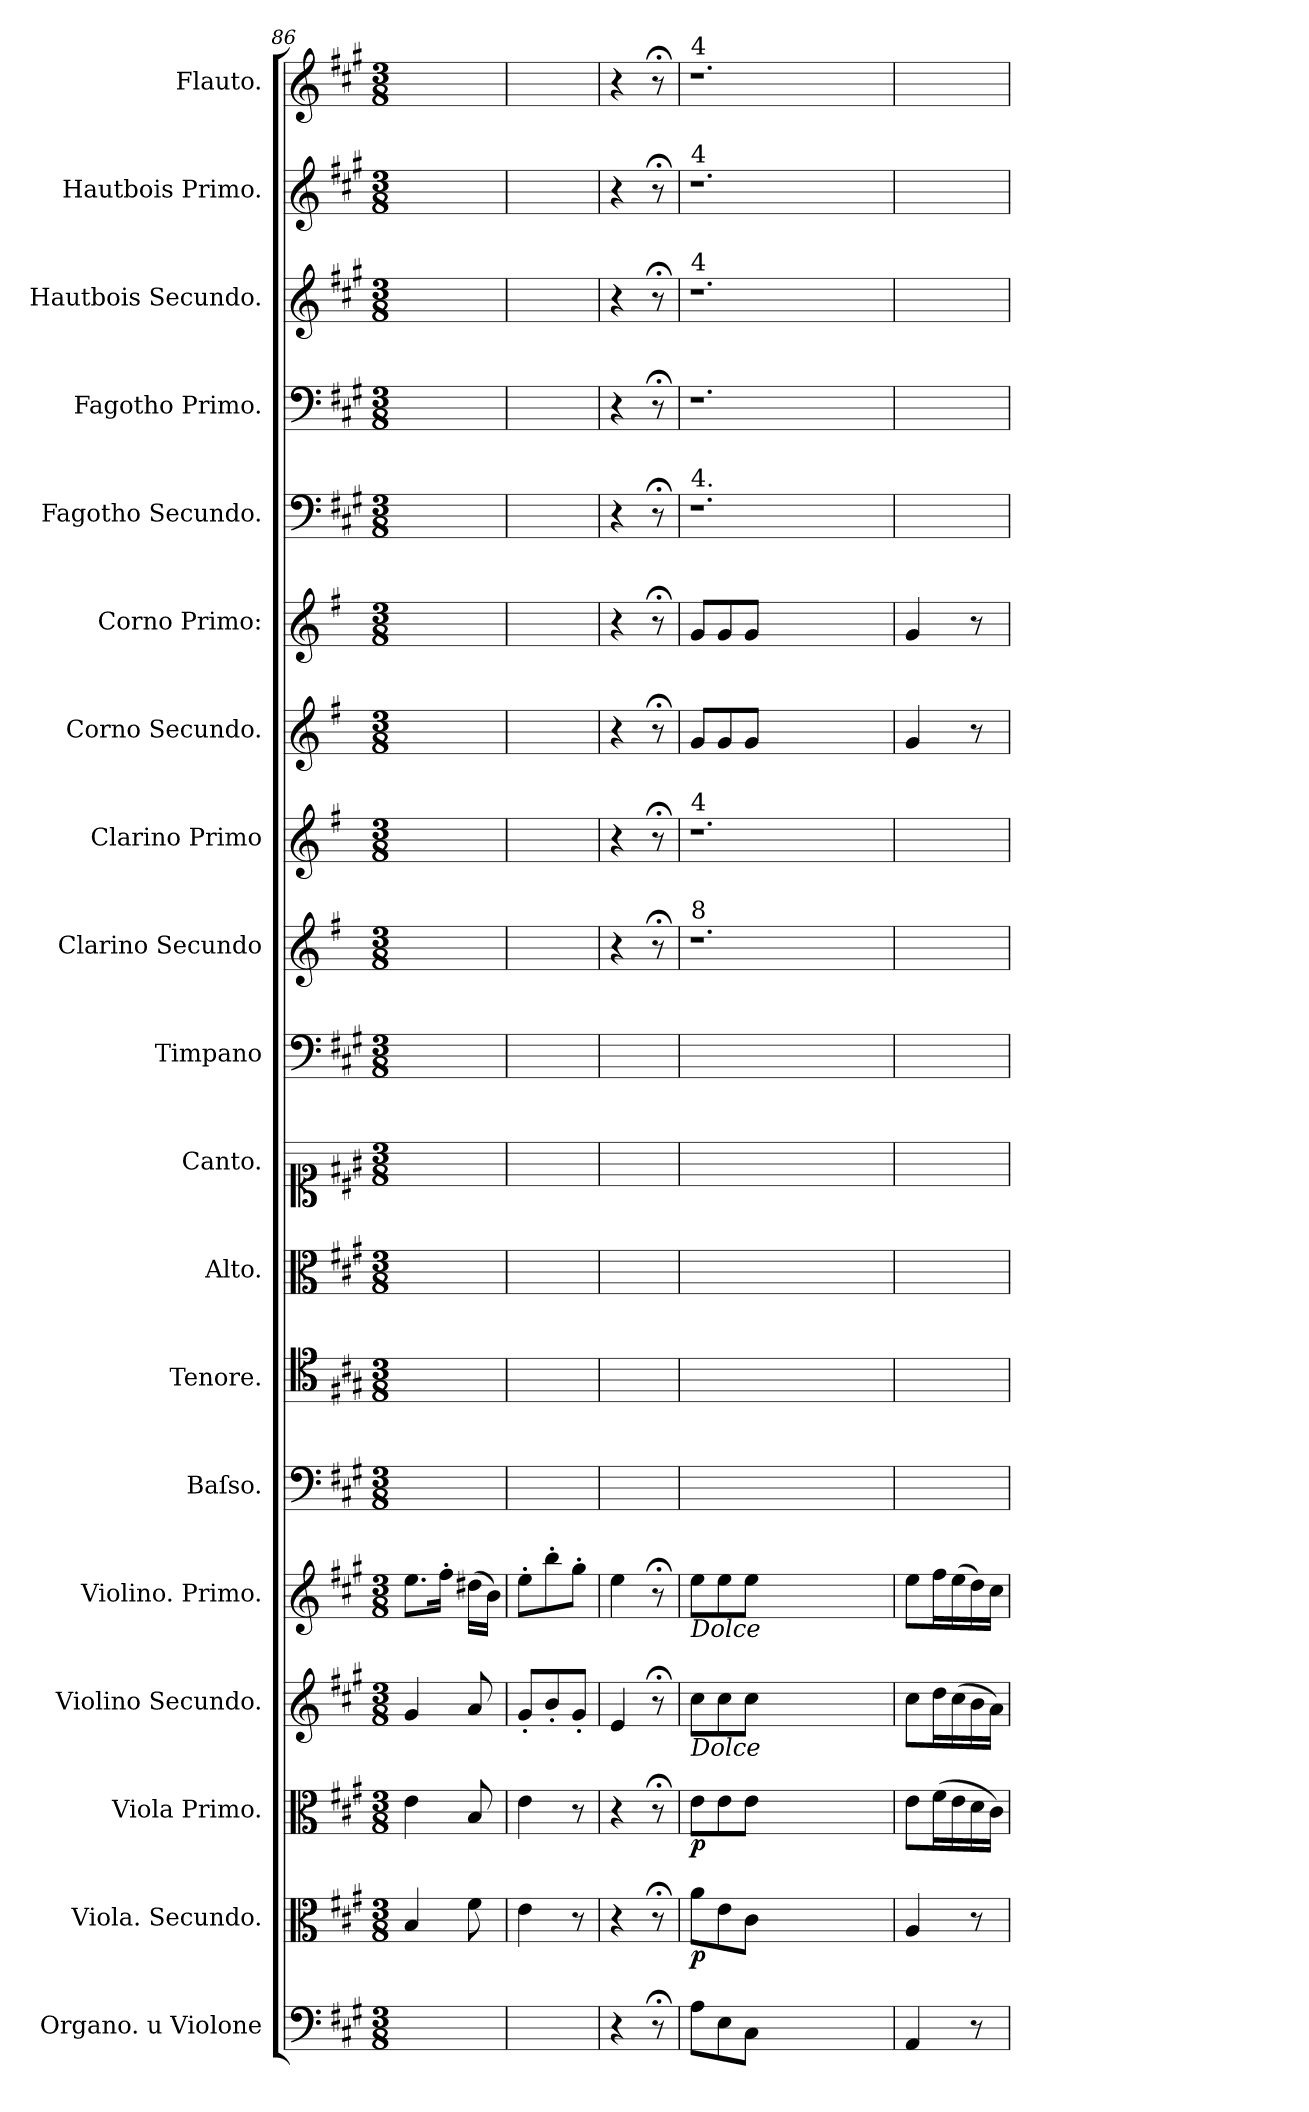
**kern	**dynam	**kern	**dynam	**kern	**dynam	**kern	**kern	**kern	**kern	**kern	**kern	**kern	**kern	**kern	**kern	**dynam	**kern	**dynam	**kern	**kern	**kern	**kern	**kern
*part19	*part19	*part18	*part18	*part17	*part17	*part16	*part15	*part14	*part13	*part12	*part11	*part10	*part9	*part8	*part7	*part7	*part6	*part6	*part5	*part4	*part3	*part2	*part1
*staff19	*staff19	*staff18	*staff18	*staff17	*staff17	*staff16	*staff15	*staff14	*staff13	*staff12	*staff11	*staff10	*staff9	*staff8	*staff7	*staff7	*staff6	*staff6	*staff5	*staff4	*staff3	*staff2	*staff1
*I"Organo. u Violone	*	*I"Viola. Secundo.	*	*I"Viola Primo.	*	*I"Violino Secundo.	*I"Violino. Primo.	*I"Baſso.	*I"Tenore.	*I"Alto.	*I"Canto.	*I"Timpano	*I"Clarino Secundo	*I"Clarino Primo	*I"Corno Secundo.	*	*I"Corno Primo:	*	*I"Fagotho Secundo.	*I"Fagotho Primo.	*I"Hautbois Secundo.	*I"Hautbois Primo.	*I"Flauto.
*	*	*I'vla 2	*	*I'vla 1	*	*I'vl 2	*I'vl 1	*I'B	*I'T	*I'A	*	*I'timp	*I'clno 2	*I'clno 1	*I'cor 2	*	*I'cor 1	*	*I'fag 2	*I'fag 1	*	*	*I'fl
*clefF4	*	*clefC3	*	*clefC3	*	*clefG2	*clefG2	*clefF4	*clefC4	*clefC3	*clefC1	*clefF4	*clefG2	*clefG2	*clefG2	*	*clefG2	*	*clefF4	*clefF4	*clefG2	*clefG2	*clefG2
*	*	*	*	*	*	*	*	*	*	*	*	*	*ITrd-1c-2	*ITrd-1c-2	*ITrd6c10	*	*ITrd6c10	*	*	*	*	*	*
*k[f#c#g#]	*	*k[f#c#g#]	*	*k[f#c#g#]	*	*k[f#c#g#]	*k[f#c#g#]	*k[f#c#g#]	*k[f#c#g#]	*k[f#c#g#]	*k[f#c#g#]	*k[f#c#g#]	*k[f#c#g#]	*k[f#c#g#]	*k[f#c#g#]	*	*k[f#c#g#]	*	*k[f#c#g#]	*k[f#c#g#]	*k[f#c#g#]	*k[f#c#g#]	*k[f#c#g#]
*M3/8	*	*M3/8	*	*M3/8	*	*M3/8	*M3/8	*M3/8	*M3/8	*M3/8	*M3/8	*M3/8	*M3/8	*M3/8	*M3/8	*	*M3/8	*	*M3/8	*M3/8	*M3/8	*M3/8	*M3/8
=86	=86	=86	=86	=86	=86	=86	=86	=86	=86	=86	=86	=86	=86	=86	=86	=86	=86	=86	=86	=86	=86	=86	=86
4.ryy	.	4B/	.	4e\	.	4g#/	8.ee\L	4.ryy	4.ryy	4.ryy	4.ryy	4.ryy	4.ryy	4.ryy	4.ryy	.	4.ryy	.	4.ryy	4.ryy	4.ryy	4.ryy	4.ryy
.	.	.	.	.	.	.	16ff#'\Jk	.	.	.	.	.	.	.	.	.	.	.	.	.	.	.	.
.	.	8f#\	.	8B/	.	8a/	(16dd#X\LL	.	.	.	.	.	.	.	.	.	.	.	.	.	.	.	.
.	.	.	.	.	.	.	16b\JJ)	.	.	.	.	.	.	.	.	.	.	.	.	.	.	.	.
=87	=87	=87	=87	=87	=87	=87	=87	=87	=87	=87	=87	=87	=87	=87	=87	=87	=87	=87	=87	=87	=87	=87	=87
4.ryy	.	4e\	.	4e\	.	8g#'/L	8ee'\L	4.ryy	4.ryy	4.ryy	4.ryy	4.ryy	4.ryy	4.ryy	4.ryy	.	4.ryy	.	4.ryy	4.ryy	4.ryy	4.ryy	4.ryy
.	.	.	.	.	.	8b'/	8bb'\	.	.	.	.	.	.	.	.	.	.	.	.	.	.	.	.
.	.	8r	.	8r	.	8g#'/J	8gg#'\J	.	.	.	.	.	.	.	.	.	.	.	.	.	.	.	.
=88	=88	=88	=88	=88	=88	=88	=88	=88	=88	=88	=88	=88	=88	=88	=88	=88	=88	=88	=88	=88	=88	=88	=88
4r	.	4r	.	4r	.	4e/	4ee\	4.ryy	4.ryy	4.ryy	4.ryy	4.ryy	4r	4r	4r	.	4r	.	4r	4r	4r	4r	4r
8r;<	.	8r;<	.	8r;<	.	8r;<	8r;<	.	.	.	.	.	8r;<	8r;<	8r;<	.	8r;<	.	8r;<	8r;<	8r;<	8r;<	8r;<
=89	=89	=89	=89	=89	=89	=89	=89	=89	=89	=89	=89	=89	=89	=89	=89	=89	=89	=89	=89	=89	=89	=89	=89
!	!	!	!	!	!	!	!	!	!	!	!	!	!	!	!	!	!	!	!	!	!	!	!LO:TX:a:t=4
!	!	!	!	!	!	!	!	!	!	!	!	!	!	!	!	!	!	!	!	!	!	!LO:TX:a:t=4	!
!	!	!	!	!	!	!	!	!	!	!	!	!	!	!	!	!	!	!	!	!	!LO:TX:a:t=4	!	!
!	!	!	!	!	!	!	!	!	!	!	!	!	!	!	!	!	!	!	!LO:TX:a:t=4.	!	!	!	!
!	!	!	!	!	!	!	!	!	!	!	!	!	!	!LO:TX:a:t=4	!	!	!	!	!	!	!	!	!
!	!	!	!	!	!	!	!	!	!	!	!	!	!LO:TX:a:t=8	!	!	!	!	!	!	!	!	!	!
!	!	!	!	!	!	!	!LO:TX:b:i:t=Dolce	!	!	!	!	!	!	!	!	!	!	!	!	!	!	!	!
!	!	!	!	!	!	!LO:TX:b:i:t=Dolce	!	!	!	!	!	!	!	!	!	!	!	!	!	!	!	!	!
!	!LO:DY:a	!	!LO:DY:b	!	!LO:DY:b	!	!	!	!	!	!	!	!	!	!	!LO:DY:b	!	!LO:DY:b	!	!	!	!	!
8A\L	Piano	8a\L	p	8e\L	p	8cc#\L	8ee\L	4.ryy	4.ryy	4.ryy	4.ryy	4.ryy	1.r	1.r	8A/L	pia	8A/L	piano	1.r	1.r	1.r	1.r	1.r
8E\	.	8e\	.	8e\	.	8cc#\	8ee\	.	.	.	.	.	.	.	8A/	.	8A/	.	.	.	.	.	.
8C#\J	.	8c#\J	.	8e\J	.	8cc#\J	8ee\J	.	.	.	.	.	.	.	8A/J	.	8A/J	.	.	.	.	.	.
1ryy	.	1ryy	.	1ryy	.	1ryy	1ryy	1ryy	1ryy	1ryy	1ryy	1ryy	.	.	1ryy	.	1ryy	.	.	.	.	.	.
8ryy	.	8ryy	.	8ryy	.	8ryy	8ryy	8ryy	8ryy	8ryy	8ryy	8ryy	.	.	8ryy	.	8ryy	.	.	.	.	.	.
=90	=90	=90	=90	=90	=90	=90	=90	=90	=90	=90	=90	=90	=90	=90	=90	=90	=90	=90	=90	=90	=90	=90	=90
4AA/	.	4A/	.	8e\L	.	8cc#\L	8ee\L	4.ryy	4.ryy	4.ryy	4.ryy	4.ryy	4.ryy	4.ryy	4A/	.	4A/	.	4.ryy	4.ryy	4.ryy	4.ryy	4.ryy
.	.	.	.	(16f#\L	.	16dd\L	16ff#\L	.	.	.	.	.	.	.	.	.	.	.	.	.	.	.	.
.	.	.	.	16e\	.	(16cc#\	(16ee\	.	.	.	.	.	.	.	.	.	.	.	.	.	.	.	.
8r	.	8r	.	16d\	.	16b\	16dd\)	.	.	.	.	.	.	.	8r	.	8r	.	.	.	.	.	.
.	.	.	.	16c#\JJ)	.	16a\JJ)	16cc#\JJ	.	.	.	.	.	.	.	.	.	.	.	.	.	.	.	.
=	=	=	=	=	=	=	=	=	=	=	=	=	=	=	=	=	=	=	=	=	=	=	=
*-	*-	*-	*-	*-	*-	*-	*-	*-	*-	*-	*-	*-	*-	*-	*-	*-	*-	*-	*-	*-	*-	*-	*-
